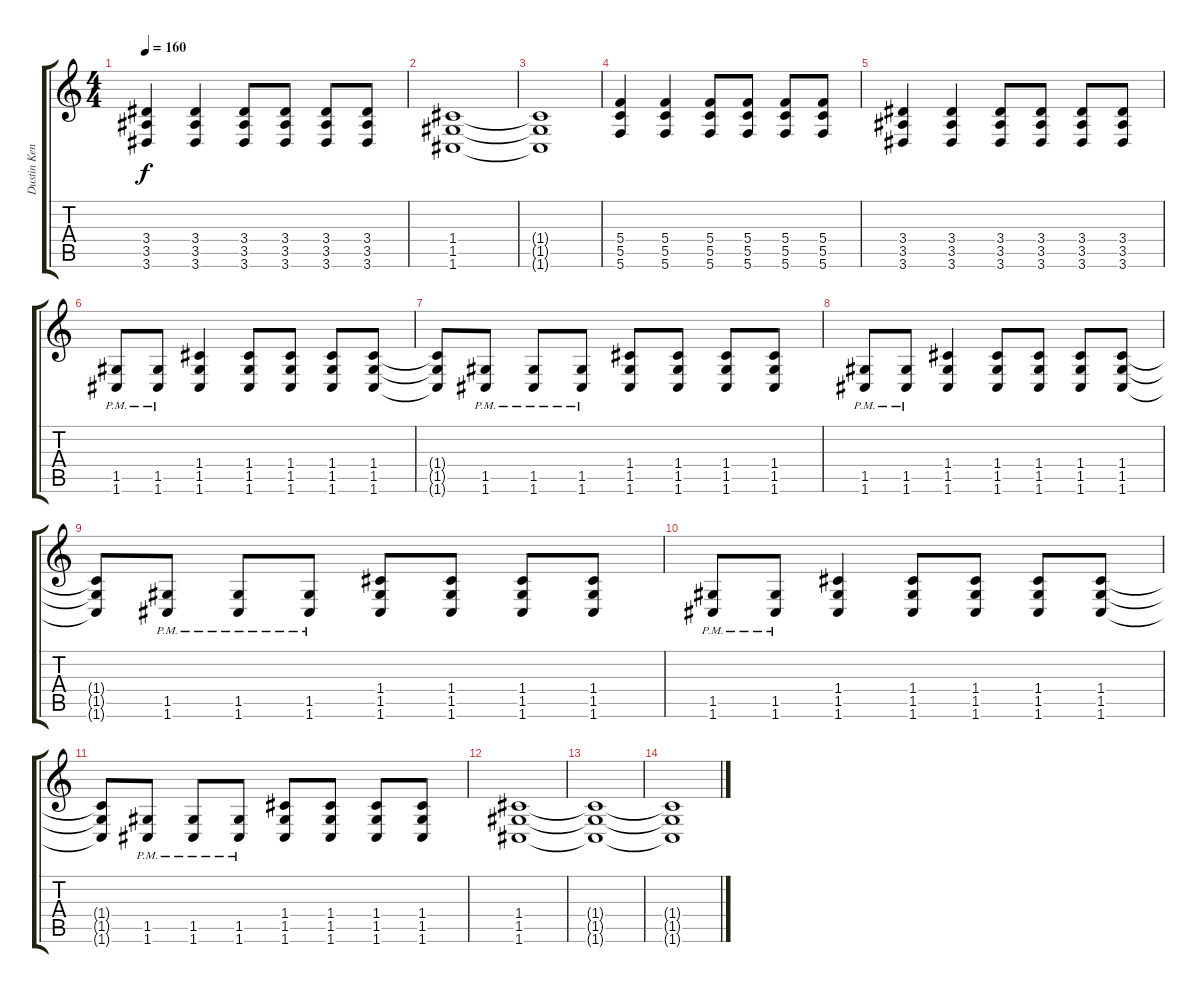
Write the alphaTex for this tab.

\track ("Dustin Kensrue" "Dustin Ken") {instrument overdrivenguitar}
\staff {score tabs}
\tuning (D4 A3 F3 C3 G2 C2) {hide}
\ts (4 4)
\tempo 160
\clef g2
\ks c
(3.4 3.5 3.6).4{dy f} (3.4 3.5 3.6).4 (3.4 3.5 3.6).8 (3.4 3.5 3.6).8 (3.4 3.5 3.6).8 (3.4 3.5 3.6).8 |
(1.4 1.5 1.6).1 |
(1.4{t} 1.5{t} 1.6{t}).1 |
(5.4 5.5 5.6).4 (5.4 5.5 5.6).4 (5.4 5.5 5.6).8 (5.4 5.5 5.6).8 (5.4 5.5 5.6).8 (5.4 5.5 5.6).8 |
(3.4 3.5 3.6).4 (3.4 3.5 3.6).4 (3.4 3.5 3.6).8 (3.4 3.5 3.6).8 (3.4 3.5 3.6).8 (3.4 3.5 3.6).8 |
(1.5 1.6{pm}).8 (1.5 1.6{pm}).8 (1.4 1.5 1.6).4 (1.4 1.5 1.6).8 (1.4 1.5 1.6).8 (1.4 1.5 1.6).8 (1.4 1.5 1.6).8 |
(1.4{t} 1.5{t} 1.6{t}).8 (1.5{pm} 1.6).8 (1.5{pm} 1.6).8 (1.5{pm} 1.6).8 (1.4 1.5 1.6).8 (1.4 1.5 1.6).8 (1.4 1.5 1.6).8 (1.4 1.5 1.6).8 |
(1.5 1.6{pm}).8 (1.5 1.6{pm}).8 (1.4 1.5 1.6).4 (1.4 1.5 1.6).8 (1.4 1.5 1.6).8 (1.4 1.5 1.6).8 (1.4 1.5 1.6).8 |
(1.4{t} 1.5{t} 1.6{t}).8 (1.5{pm} 1.6).8 (1.5{pm} 1.6).8 (1.5{pm} 1.6).8 (1.4 1.5 1.6).8 (1.4 1.5 1.6).8 (1.4 1.5 1.6).8 (1.4 1.5 1.6).8 |
(1.5 1.6{pm}).8 (1.5 1.6{pm}).8 (1.4 1.5 1.6).4 (1.4 1.5 1.6).8 (1.4 1.5 1.6).8 (1.4 1.5 1.6).8 (1.4 1.5 1.6).8 |
(1.4{t} 1.5{t} 1.6{t}).8 (1.5{pm} 1.6).8 (1.5{pm} 1.6).8 (1.5{pm} 1.6).8 (1.4 1.5 1.6).8 (1.4 1.5 1.6).8 (1.4 1.5 1.6).8 (1.4 1.5 1.6).8 |
(1.4 1.5 1.6).1 |
(1.4{t} 1.5{t} 1.6{t}).1 |
(1.4{t} 1.5{t} 1.6{t}).1
